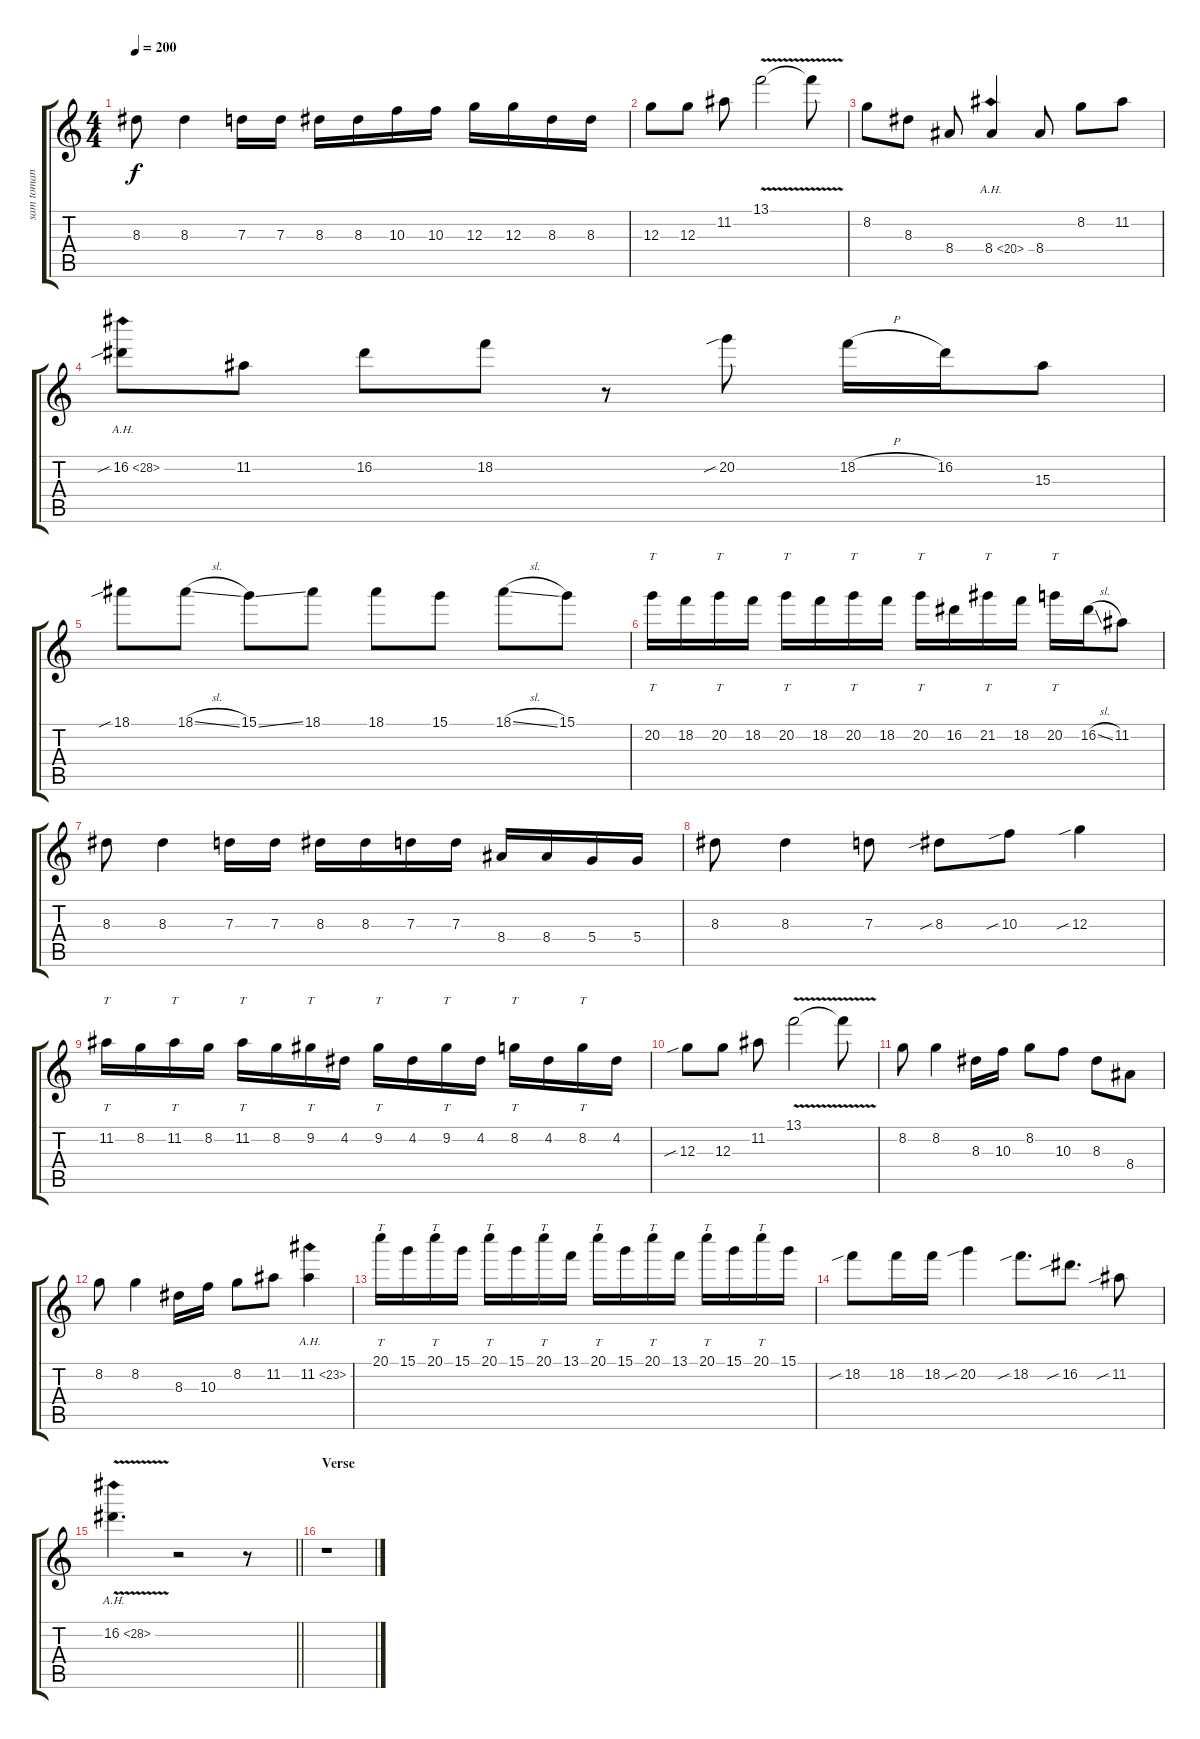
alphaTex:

\track ("sam toman lead" "sam toman ") {instrument overdrivenguitar}
\staff {score tabs}
\tuning (E4 B3 G3 D3 A2 E2) {hide}
\ts (4 4)
\tempo 200
\clef g2
\ks aminor
8.3.8{dy f} 8.3.4 7.3.16 7.3.16 8.3.16 8.3.16 10.3.16 10.3.16 12.3.16 12.3.16 8.3.16 8.3.16 |
12.3.8 12.3.8 11.2.8 13.1{v}.2 13.1{t}.8 |
8.2.8 8.3.8 8.4.8 8.4{ah 12}.4 8.4.8 8.2.8 11.2.8 |
16.2{ah 12 sib}.8 11.2.8 16.2.8 18.2.8 r.8 20.2{sib}.8 18.2{h}.16 16.2.16 15.3.8 |
18.1{sib}.8 18.1{sl}.8 15.1{ss}.8 18.1.8 18.1.8 15.1.8 18.1{sl}.8 15.1.8 |
20.2.16{tt} 18.2.16 20.2.16{tt} 18.2.16 20.2.16{tt} 18.2.16 20.2.16{tt} 18.2.16 20.2.16{tt} 16.2.16 21.2.16{tt} 18.2.16 20.2.16{tt} 16.2{sl}.16 11.2.8 |
8.3.8 8.3.4 7.3.16 7.3.16 8.3.16 8.3.16 7.3.16 7.3.16 8.4.16 8.4.16 5.4.16 5.4.16 |
8.3.8 8.3.4 7.3.8 8.3{sib}.8 10.3{sib}.8 12.3{sib}.4 |
11.2.16{tt} 8.2.16 11.2.16{tt} 8.2.16 11.2.16{tt} 8.2.16 9.2.16{tt} 4.2.16 9.2.16{tt} 4.2.16 9.2.16{tt} 4.2.16 8.2.16{tt} 4.2.16 8.2.16{tt} 4.2.16 |
12.3{sib}.8 12.3.8 11.2.8 13.1{v}.2 13.1{t}.8 |
8.2.8 8.2.4 8.3.16 10.3.16 8.2.8 10.3.8 8.3.8 8.4.8 |
8.2.8 8.2.4 8.3.16 10.3.16 8.2.8 11.2.8 11.2{ah 12}.4 |
20.1.16{tt} 15.1.16 20.1.16{tt} 15.1.16 20.1.16{tt} 15.1.16 20.1.16{tt} 13.1.16 20.1.16{tt} 15.1.16 20.1.16{tt} 13.1.16 20.1.16{tt} 15.1.16 20.1.16{tt} 15.1.16 |
18.2{sib}.8 18.2.16 18.2.16 20.2{sib}.4 18.2{sib}.8{d} 16.2{sib}.8{d} 11.2{sib}.8 |
\barLineRight lightlight
16.2{ah 12 v}.4{d} r.2 r.8 |
\section ("" "Verse")
r.1
